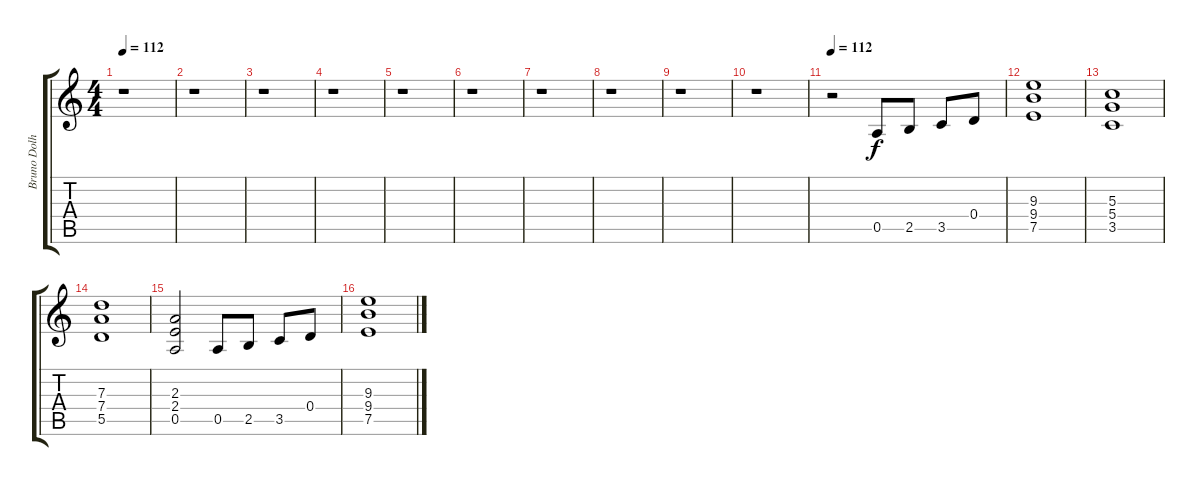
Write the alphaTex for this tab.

\track ("Bruno Dolheguy" "Bruno Dolh") {instrument distortionguitar}
\staff {score tabs}
\tuning (E4 B3 G3 D3 A2 E2) {hide}
\ts (4 4)
\tempo 112
\tempo 80
\tempo 112
\clef g2
\ks c
r.1{dy f instrument distortionguitar} |
r.1 |
r.1 |
r.1 |
r.1 |
r.1 |
r.1 |
r.1 |
r.1 |
r.1 |
\tempo 112
r.2 0.5.8 2.5.8 3.5.8 0.4.8 |
(9.3 9.4 7.5).1 |
(5.3 5.4 3.5).1 |
(7.3 7.4 5.5).1 |
(2.3 2.4 0.5).2 0.5.8 2.5.8 3.5.8 0.4.8 |
(9.3 9.4 7.5).1
